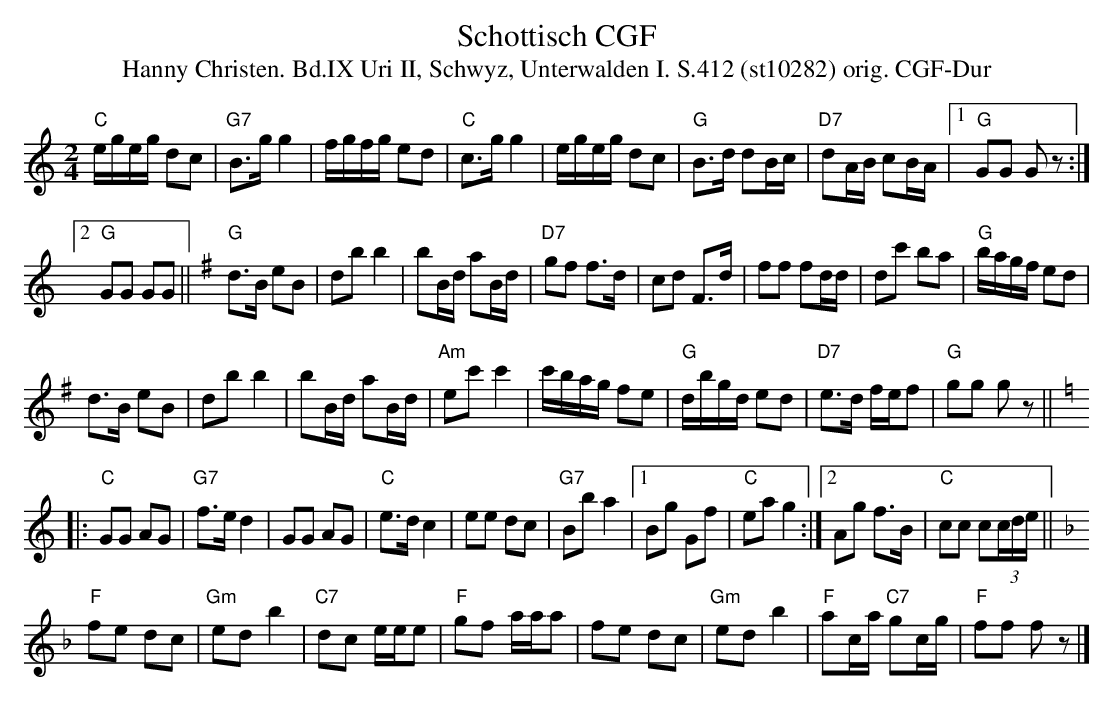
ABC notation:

X:1
T: Schottisch CGF
T:Hanny Christen. Bd.IX Uri II, Schwyz, Unterwalden I. S.412 (st10282) orig. CGF-Dur
M:2/4
L:1/16
K:C
"C"egeg d2c2 | "G7"B3g g4 | fgfg e2d2 | "C"c3g g4 | egeg d2c2 | "G"B3d d2Bc | "D7"d2AB c2BA |1 "G"G2G2 G2 z2 :|2
"G"G2G2 G2G2 || [K:G] [L:1/8] "G"d>B eB | db b2 | bB/d/ aB/d/ | "D7"gf f>d | cd F>d | ff fd/d/ | dc' ba | "G"b/a/g/f/ ed |
d>B eB | db b2 | bB/d/ aB/d/ | "Am"ec' c'2 | c'/b/a/g/ fe | "G"d/b/g/d/ ed | "D7"e>d f/e/f | "G"gg g z ||
K:C
|: "C"GG AG | "G7"f>e d2 | GG AG | "C"e>d c2 | ee dc | "G7"Bb a2 |1 Bg Gf | "C"ea g2 :|2 Ag f>B | "C"cc c(3c/d/e/ ||
K:F
"F"fe dc | "Gm"ed b2 | "C7"dc e/e/e | "F"gf a/a/a | fe dc | "Gm"ed b2 | "F"ac/a/ "C7"gc/g/ | "F"ff f z |]
